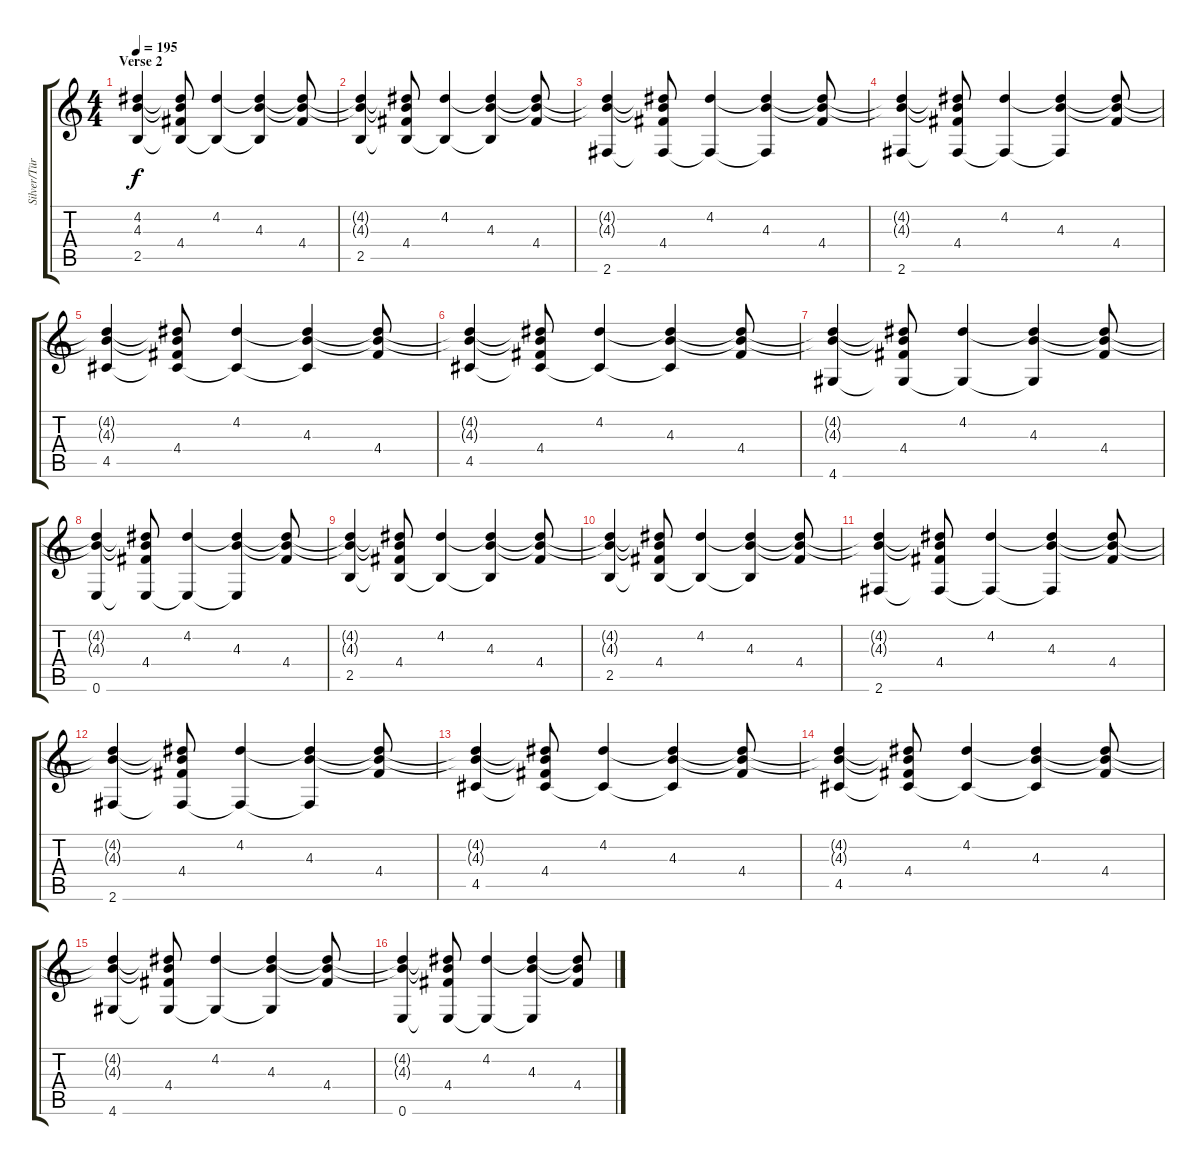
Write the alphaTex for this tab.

\track ("Silver/Türk" "Silver/Tür") {instrument electricguitarclean}
\staff {score tabs}
\tuning (E4 B3 G3 D3 A2 E2) {hide}
\ts (4 4)
\section ("" "Verse 2")
\tempo 195
\clef g2
\ks c
(4.2{t} 4.3{t} 2.5).4{dy f} (4.2{t} 4.3{t} 4.4 2.5{t}).8 (4.2 2.5{t}).4 (4.2{t} 4.3 2.5{t}).4 (4.2{t} 4.3{t} 4.4).8 |
(4.2{t} 4.3{t} 2.5).4 (4.2{t} 4.3{t} 4.4 2.5{t}).8 (4.2 2.5{t}).4 (4.2{t} 4.3 2.5{t}).4 (4.2{t} 4.3{t} 4.4).8 |
(4.2{t} 4.3{t} 2.6).4 (4.2{t} 4.3{t} 4.4 2.6{t}).8 (4.2 2.6{t}).4 (4.2{t} 4.3 2.6{t}).4 (4.2{t} 4.3{t} 4.4).8 |
(4.2{t} 4.3{t} 2.6).4 (4.2{t} 4.3{t} 4.4 2.6{t}).8 (4.2 2.6{t}).4 (4.2{t} 4.3 2.6{t}).4 (4.2{t} 4.3{t} 4.4).8 |
(4.2{t} 4.3{t} 4.5).4 (4.2{t} 4.3{t} 4.4 4.5{t}).8 (4.2 4.5{t}).4 (4.2{t} 4.3 4.5{t}).4 (4.2{t} 4.3{t} 4.4).8 |
(4.2{t} 4.3{t} 4.5).4 (4.2{t} 4.3{t} 4.4 4.5{t}).8 (4.2 4.5{t}).4 (4.2{t} 4.3 4.5{t}).4 (4.2{t} 4.3{t} 4.4).8 |
(4.2{t} 4.3{t} 4.6).4 (4.2{t} 4.3{t} 4.4 4.6{t}).8 (4.2 4.6{t}).4 (4.2{t} 4.3 4.6{t}).4 (4.2{t} 4.3{t} 4.4).8 |
(4.2{t} 4.3{t} 0.6).4 (4.2{t} 4.3{t} 4.4 0.6{t}).8 (4.2 0.6{t}).4 (4.2{t} 4.3 0.6{t}).4 (4.2{t} 4.3{t} 4.4).8 |
(4.2{t} 4.3{t} 2.5).4 (4.2{t} 4.3{t} 4.4 2.5{t}).8 (4.2 2.5{t}).4 (4.2{t} 4.3 2.5{t}).4 (4.2{t} 4.3{t} 4.4).8 |
(4.2{t} 4.3{t} 2.5).4 (4.2{t} 4.3{t} 4.4 2.5{t}).8 (4.2 2.5{t}).4 (4.2{t} 4.3 2.5{t}).4 (4.2{t} 4.3{t} 4.4).8 |
(4.2{t} 4.3{t} 2.6).4 (4.2{t} 4.3{t} 4.4 2.6{t}).8 (4.2 2.6{t}).4 (4.2{t} 4.3 2.6{t}).4 (4.2{t} 4.3{t} 4.4).8 |
(4.2{t} 4.3{t} 2.6).4 (4.2{t} 4.3{t} 4.4 2.6{t}).8 (4.2 2.6{t}).4 (4.2{t} 4.3 2.6{t}).4 (4.2{t} 4.3{t} 4.4).8 |
(4.2{t} 4.3{t} 4.5).4 (4.2{t} 4.3{t} 4.4 4.5{t}).8 (4.2 4.5{t}).4 (4.2{t} 4.3 4.5{t}).4 (4.2{t} 4.3{t} 4.4).8 |
(4.2{t} 4.3{t} 4.5).4 (4.2{t} 4.3{t} 4.4 4.5{t}).8 (4.2 4.5{t}).4 (4.2{t} 4.3 4.5{t}).4 (4.2{t} 4.3{t} 4.4).8 |
(4.2{t} 4.3{t} 4.6).4 (4.2{t} 4.3{t} 4.4 4.6{t}).8 (4.2 4.6{t}).4 (4.2{t} 4.3 4.6{t}).4 (4.2{t} 4.3{t} 4.4).8 |
(4.2{t} 4.3{t} 0.6).4 (4.2{t} 4.3{t} 4.4 0.6{t}).8 (4.2 0.6{t}).4 (4.2{t} 4.3 0.6{t}).4 (4.2{t} 4.3{t} 4.4).8
